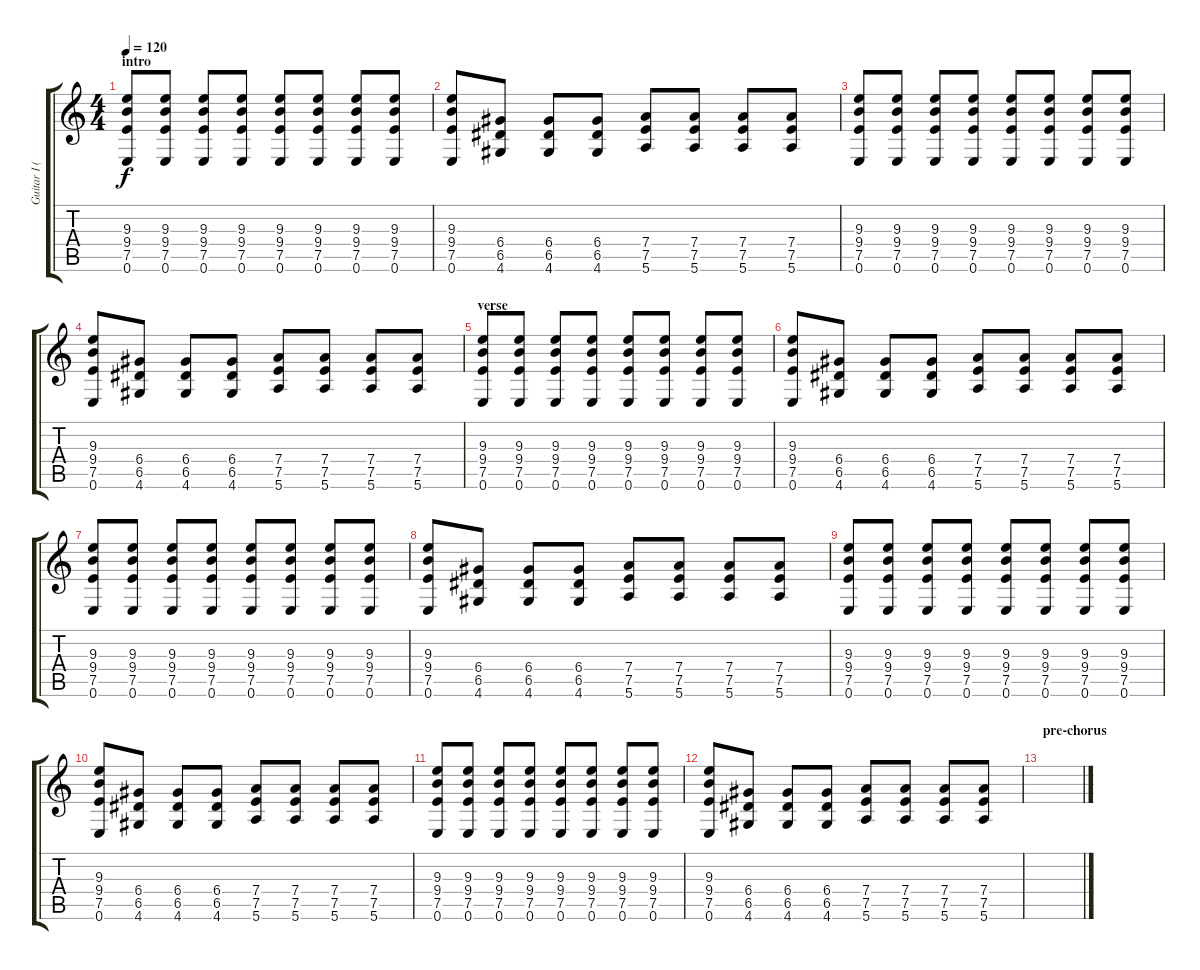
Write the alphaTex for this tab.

\track ("Guitar I (electric/clean)" "Guitar I (") {instrument electricguitarclean}
\staff {score tabs}
\tuning (E4 B3 G3 D3 A2 E2) {hide}
\ts (4 4)
\section ("" "intro")
\tempo 120
\clef g2
\ks c
(9.3 9.4 7.5 0.6).8{dy f instrument electricguitarclean} (9.3 9.4 7.5 0.6).8 (9.3 9.4 7.5 0.6).8 (9.3 9.4 7.5 0.6).8 (9.3 9.4 7.5 0.6).8 (9.3 9.4 7.5 0.6).8 (9.3 9.4 7.5 0.6).8 (9.3 9.4 7.5 0.6).8 |
(9.3 9.4 7.5 0.6).8 (6.4 6.5 4.6).8 (6.4 6.5 4.6).8 (6.4 6.5 4.6).8 (7.4 7.5 5.6).8 (7.4 7.5 5.6).8 (7.4 7.5 5.6).8 (7.4 7.5 5.6).8 |
(9.3 9.4 7.5 0.6).8 (9.3 9.4 7.5 0.6).8 (9.3 9.4 7.5 0.6).8 (9.3 9.4 7.5 0.6).8 (9.3 9.4 7.5 0.6).8 (9.3 9.4 7.5 0.6).8 (9.3 9.4 7.5 0.6).8 (9.3 9.4 7.5 0.6).8 |
(9.3 9.4 7.5 0.6).8 (6.4 6.5 4.6).8 (6.4 6.5 4.6).8 (6.4 6.5 4.6).8 (7.4 7.5 5.6).8 (7.4 7.5 5.6).8 (7.4 7.5 5.6).8 (7.4 7.5 5.6).8 |
\section ("" "verse")
(9.3 9.4 7.5 0.6).8 (9.3 9.4 7.5 0.6).8 (9.3 9.4 7.5 0.6).8 (9.3 9.4 7.5 0.6).8 (9.3 9.4 7.5 0.6).8 (9.3 9.4 7.5 0.6).8 (9.3 9.4 7.5 0.6).8 (9.3 9.4 7.5 0.6).8 |
(9.3 9.4 7.5 0.6).8 (6.4 6.5 4.6).8 (6.4 6.5 4.6).8 (6.4 6.5 4.6).8 (7.4 7.5 5.6).8 (7.4 7.5 5.6).8 (7.4 7.5 5.6).8 (7.4 7.5 5.6).8 |
(9.3 9.4 7.5 0.6).8 (9.3 9.4 7.5 0.6).8 (9.3 9.4 7.5 0.6).8 (9.3 9.4 7.5 0.6).8 (9.3 9.4 7.5 0.6).8 (9.3 9.4 7.5 0.6).8 (9.3 9.4 7.5 0.6).8 (9.3 9.4 7.5 0.6).8 |
(9.3 9.4 7.5 0.6).8 (6.4 6.5 4.6).8 (6.4 6.5 4.6).8 (6.4 6.5 4.6).8 (7.4 7.5 5.6).8 (7.4 7.5 5.6).8 (7.4 7.5 5.6).8 (7.4 7.5 5.6).8 |
(9.3 9.4 7.5 0.6).8 (9.3 9.4 7.5 0.6).8 (9.3 9.4 7.5 0.6).8 (9.3 9.4 7.5 0.6).8 (9.3 9.4 7.5 0.6).8 (9.3 9.4 7.5 0.6).8 (9.3 9.4 7.5 0.6).8 (9.3 9.4 7.5 0.6).8 |
(9.3 9.4 7.5 0.6).8 (6.4 6.5 4.6).8 (6.4 6.5 4.6).8 (6.4 6.5 4.6).8 (7.4 7.5 5.6).8 (7.4 7.5 5.6).8 (7.4 7.5 5.6).8 (7.4 7.5 5.6).8 |
(9.3 9.4 7.5 0.6).8 (9.3 9.4 7.5 0.6).8 (9.3 9.4 7.5 0.6).8 (9.3 9.4 7.5 0.6).8 (9.3 9.4 7.5 0.6).8 (9.3 9.4 7.5 0.6).8 (9.3 9.4 7.5 0.6).8 (9.3 9.4 7.5 0.6).8 |
(9.3 9.4 7.5 0.6).8 (6.4 6.5 4.6).8 (6.4 6.5 4.6).8 (6.4 6.5 4.6).8 (7.4 7.5 5.6).8 (7.4 7.5 5.6).8 (7.4 7.5 5.6).8 (7.4 7.5 5.6).8 |
\section ("" "pre-chorus")
